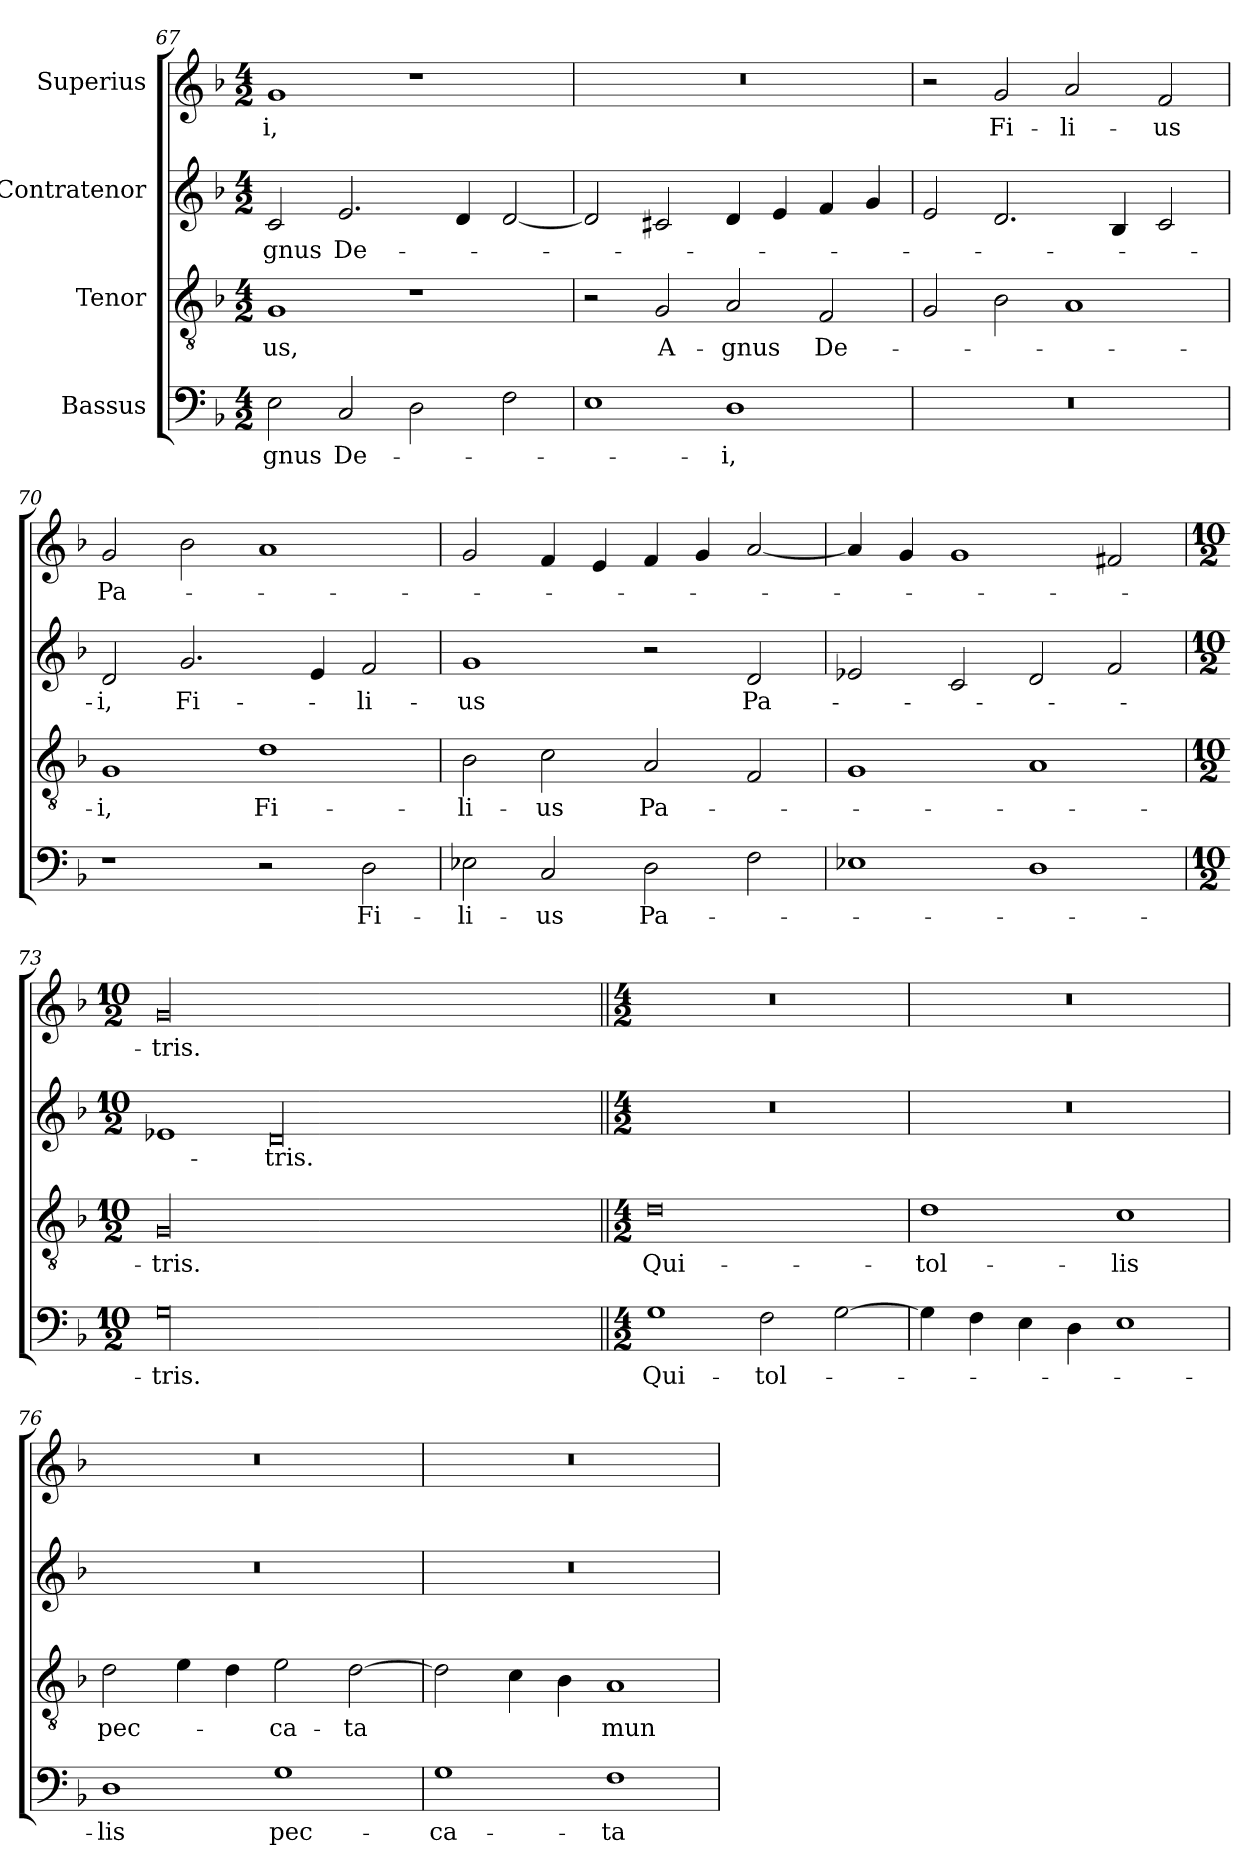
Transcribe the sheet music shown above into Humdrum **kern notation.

**kern	**text	**kern	**text	**kern	**text	**kern	**text
*part4	*part4	*part3	*part3	*part2	*part2	*part1	*part1
*staff4	*staff4	*staff3	*staff3	*staff2	*staff2	*staff1	*staff1
*I"Bassus	*	*I"Tenor	*	*I"Contratenor	*	*I"Superius	*
*clefF4	*	*clefGv2	*	*clefG2	*	*clefG2	*
*k[b-]	*	*k[b-]	*	*k[b-]	*	*k[b-]	*
*M4/2	*	*M4/2	*	*M4/2	*	*M4/2	*
=67	=67	=67	=67	=67	=67	=67	=67
2E\	-gnus	1G/	-us,	2c/	-gnus	1g/	-i,
2C/	De-	.	.	2.e/	De-	.	.
2D\	.	1r	.	.	.	1r	.
.	.	.	.	4d/	.	.	.
2F\	.	.	.	[2d/	.	.	.
=68	=68	=68	=68	=68	=68	=68	=68
1E\	.	2r	.	2d/]	.	0r	.
.	.	2G/	A-	2c#X/	.	.	.
1D\	-i,	2A/	-gnus	4d/	.	.	.
.	.	.	.	4e/	.	.	.
.	.	2F/	De-	4f/	.	.	.
.	.	.	.	4g/	.	.	.
=69	=69	=69	=69	=69	=69	=69	=69
0r	.	2G/	.	2e/	.	2r	.
.	.	2B-\	.	2.d/	.	2g/	Fi-
.	.	1A/	.	.	.	2a/	-li-
.	.	.	.	4B-/	.	.	.
.	.	.	.	2c/	.	2f/	-us
=70	=70	=70	=70	=70	=70	=70	=70
1r	.	1G/	-i,	2d/	-i,	2g/	Pa-
.	.	.	.	2.g/	Fi-	2b-\	.
2r	.	1d\	Fi-	.	.	1a/	.
.	.	.	.	4e/	.	.	.
2D\	Fi-	.	.	2f/	-li-	.	.
=71	=71	=71	=71	=71	=71	=71	=71
2E-X\	-li-	2B-\	-li-	1g/	-us	2g/	.
2C/	-us	2c\	-us	.	.	4f/	.
.	.	.	.	.	.	4e/	.
2D\	Pa-	2A/	Pa-	2r	.	4f/	.
.	.	.	.	.	.	4g/	.
2F\	.	2F/	.	2d/	Pa-	[2a/	.
=72	=72	=72	=72	=72	=72	=72	=72
1E-X\	.	1G/	.	2e-X/	.	4a/]	.
.	.	.	.	.	.	4g/	.
.	.	.	.	2c/	.	1g/	.
1D\	.	1A/	.	2d/	.	.	.
.	.	.	.	2f/	.	2f#X/	.
=73	=73	=73	=73	=73	=73	=73	=73
*M10/2	*	*M10/2	*	*M10/2	*	*M10/2	*
00G\	-tris.	00G/	-tris.	1e-X/	.	00g/	-tris.
.	.	.	.	00d/	-tris.	.	.
1ryy	.	1ryy	.	.	.	1ryy	.
=74||	=74||	=74||	=74||	=74||	=74||	=74||	=74||
*M4/2	*	*M4/2	*	*M4/2	*	*M4/2	*
1G\	Qui-	0d\	Qui-	0r	.	0r	.
2F\	tol-	.	.	.	.	.	.
[2G\	.	.	.	.	.	.	.
=75	=75	=75	=75	=75	=75	=75	=75
4G\]	.	1d\	tol-	0r	.	0r	.
4F\	.	.	.	.	.	.	.
4E\	.	.	.	.	.	.	.
4D\	.	.	.	.	.	.	.
1E\	.	1c\	-lis	.	.	.	.
=76	=76	=76	=76	=76	=76	=76	=76
1D\	-lis	2d\	pec-	0r	.	0r	.
.	.	4e\	.	.	.	.	.
.	.	4d\	.	.	.	.	.
1G\	pec-	2e\	-ca-	.	.	.	.
.	.	[2d\	-ta	.	.	.	.
=77	=77	=77	=77	=77	=77	=77	=77
1G\	-ca-	2d\]	.	0r	.	0r	.
.	.	4c\	.	.	.	.	.
.	.	4B-\	.	.	.	.	.
1F\	-ta	1A/	mun-	.	.	.	.
=	=	=	=	=	=	=	=
*-	*-	*-	*-	*-	*-	*-	*-
